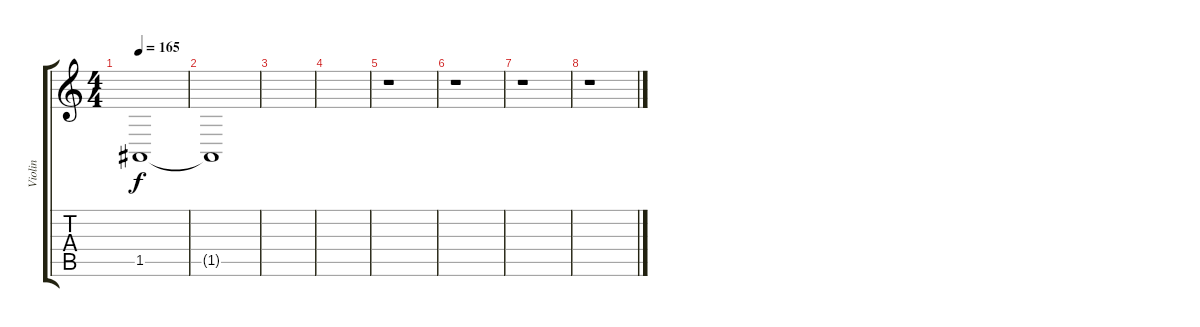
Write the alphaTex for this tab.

\track ("Violin" "Violin") {instrument violin}
\staff {score tabs}
\tuning (E4 B3 G3 D3 A2 E2) {hide}
\ts (4 4)
\tempo 165
\clef g2
\ks c
1.5{t}.1{dy f} |
1.5{t}.1 |
|
|
r.1 |
r.1 |
r.1 |
r.1
